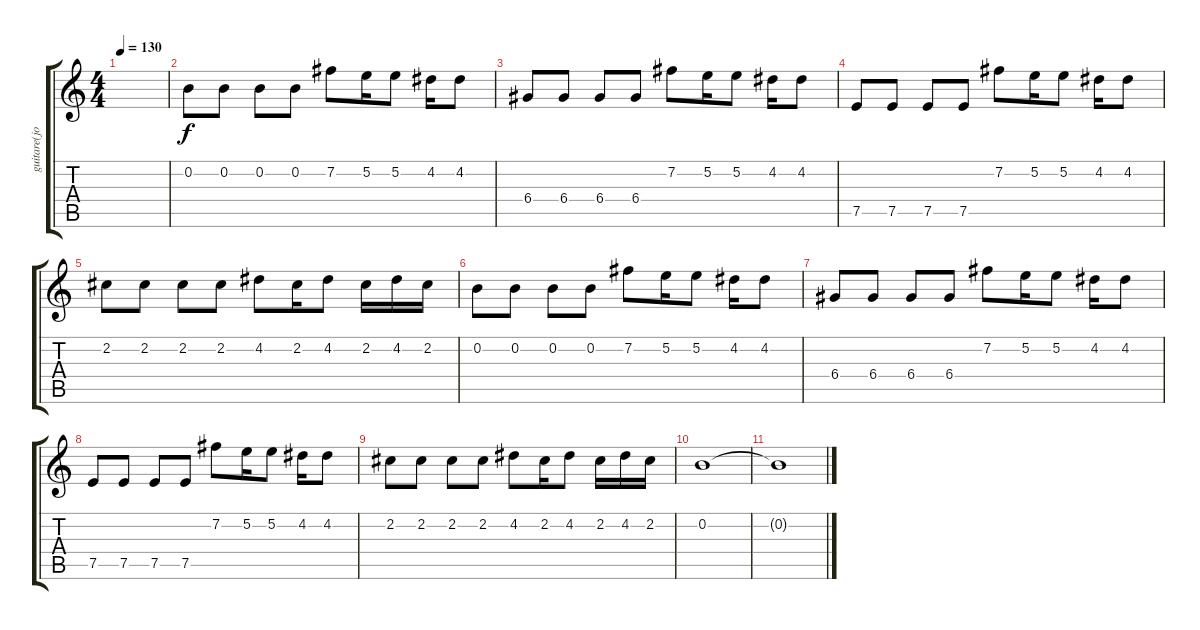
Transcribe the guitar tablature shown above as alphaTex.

\track ("guitare(john)" "guitare(jo") {instrument distortionguitar}
\staff {score tabs}
\tuning (E4 B3 G3 D3 A2 E2) {hide}
\ts (4 4)
\tempo 130
\clef g2
\ks c
|
0.2.8 0.2.8 0.2.8 0.2.8 7.2.8 5.2.16 5.2.8 4.2.16 4.2.8 |
6.4.8 6.4.8 6.4.8 6.4.8 7.2.8 5.2.16 5.2.8 4.2.16 4.2.8 |
7.5.8 7.5.8 7.5.8 7.5.8 7.2.8 5.2.16 5.2.8 4.2.16 4.2.8 |
2.2.8 2.2.8 2.2.8 2.2.8 4.2.8 2.2.16 4.2.8 2.2.16 4.2.16 2.2.16 |
0.2.8 0.2.8 0.2.8 0.2.8 7.2.8 5.2.16 5.2.8 4.2.16 4.2.8 |
6.4.8 6.4.8 6.4.8 6.4.8 7.2.8 5.2.16 5.2.8 4.2.16 4.2.8 |
7.5.8 7.5.8 7.5.8 7.5.8 7.2.8 5.2.16 5.2.8 4.2.16 4.2.8 |
2.2.8 2.2.8 2.2.8 2.2.8 4.2.8 2.2.16 4.2.8 2.2.16 4.2.16 2.2.16 |
0.2.1 |
0.2{t}.1
